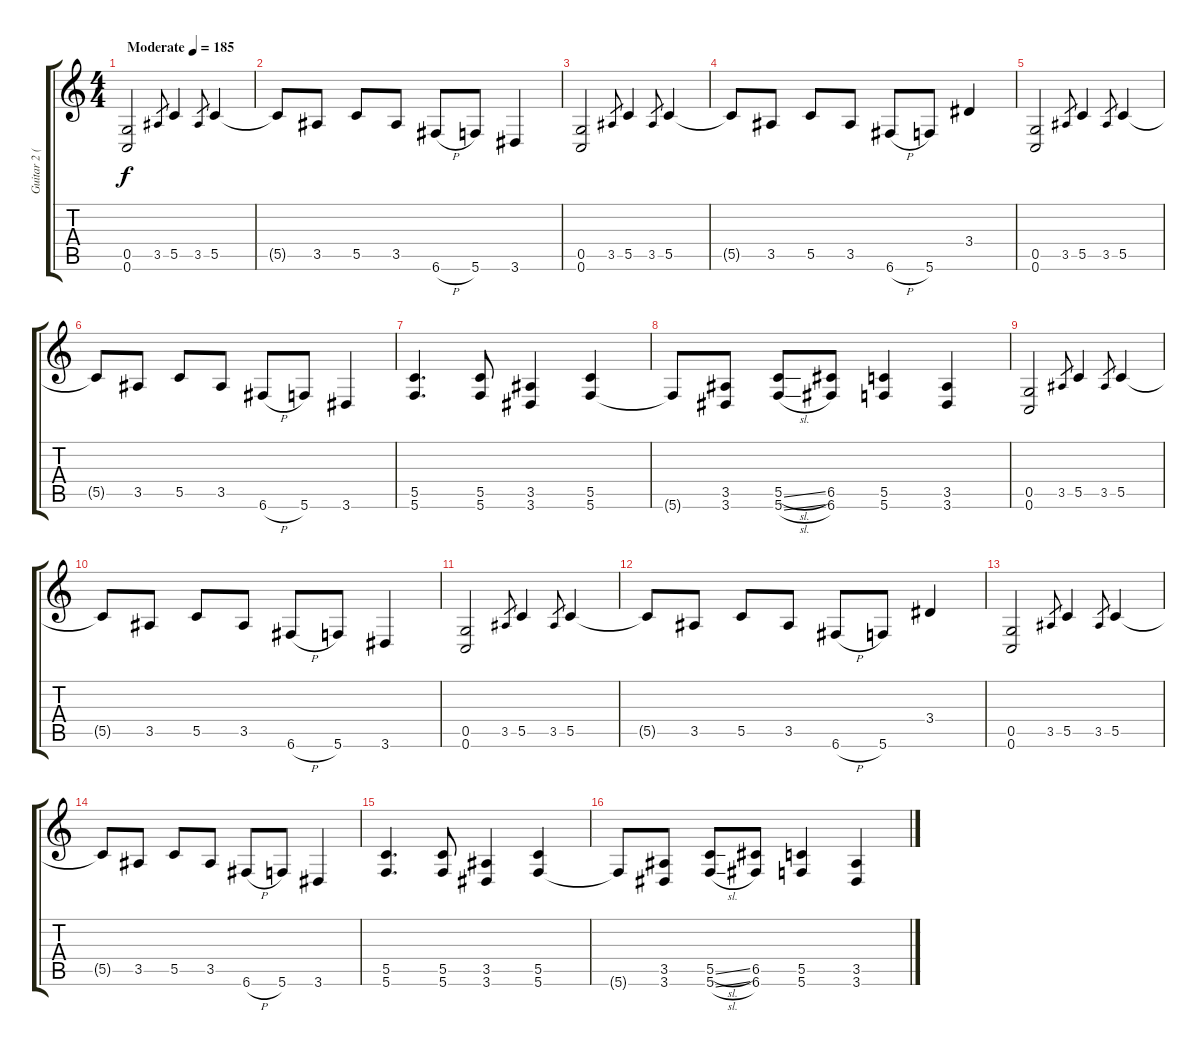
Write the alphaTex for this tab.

\track ("Guitar 2 (and solos)" "Guitar 2 (") {instrument overdrivenguitar}
\staff {score tabs}
\tuning (D4 A3 F3 C3 G2 C2) {hide}
\ts (4 4)
\tempo (185 "Moderate")
\clef g2
\ks c
(0.5 0.6).2{dy f instrument overdrivenguitar} 3.5.8{gr} 5.5.4 3.5.8{gr} 5.5.4 |
5.5{t}.8 3.5.8 5.5.8 3.5.8 6.6{h}.8 5.6.8 3.6.4 |
(0.5 0.6).2 3.5.8{gr} 5.5.4 3.5.8{gr} 5.5.4 |
5.5{t}.8 3.5.8 5.5.8 3.5.8 6.6{h}.8 5.6.8 3.4.4 |
(0.5 0.6).2 3.5.8{gr} 5.5.4 3.5.8{gr} 5.5.4 |
5.5{t}.8 3.5.8 5.5.8 3.5.8 6.6{h}.8 5.6.8 3.6.4 |
(5.5 5.6).4{d} (5.5 5.6).8 (3.5 3.6).4 (5.5 5.6).4 |
5.6{t}.8 (3.5 3.6).8 (5.5{sl} 5.6{sl}).8 (6.5 6.6).8 (5.5 5.6).4 (3.5 3.6).4 |
(0.5 0.6).2 3.5.8{gr} 5.5.4 3.5.8{gr} 5.5.4 |
5.5{t}.8 3.5.8 5.5.8 3.5.8 6.6{h}.8 5.6.8 3.6.4 |
(0.5 0.6).2 3.5.8{gr} 5.5.4 3.5.8{gr} 5.5.4 |
5.5{t}.8 3.5.8 5.5.8 3.5.8 6.6{h}.8 5.6.8 3.4.4 |
(0.5 0.6).2 3.5.8{gr} 5.5.4 3.5.8{gr} 5.5.4 |
5.5{t}.8 3.5.8 5.5.8 3.5.8 6.6{h}.8 5.6.8 3.6.4 |
(5.5 5.6).4{d} (5.5 5.6).8 (3.5 3.6).4 (5.5 5.6).4 |
5.6{t}.8 (3.5 3.6).8 (5.5{sl} 5.6{sl}).8 (6.5 6.6).8 (5.5 5.6).4 (3.5 3.6).4
